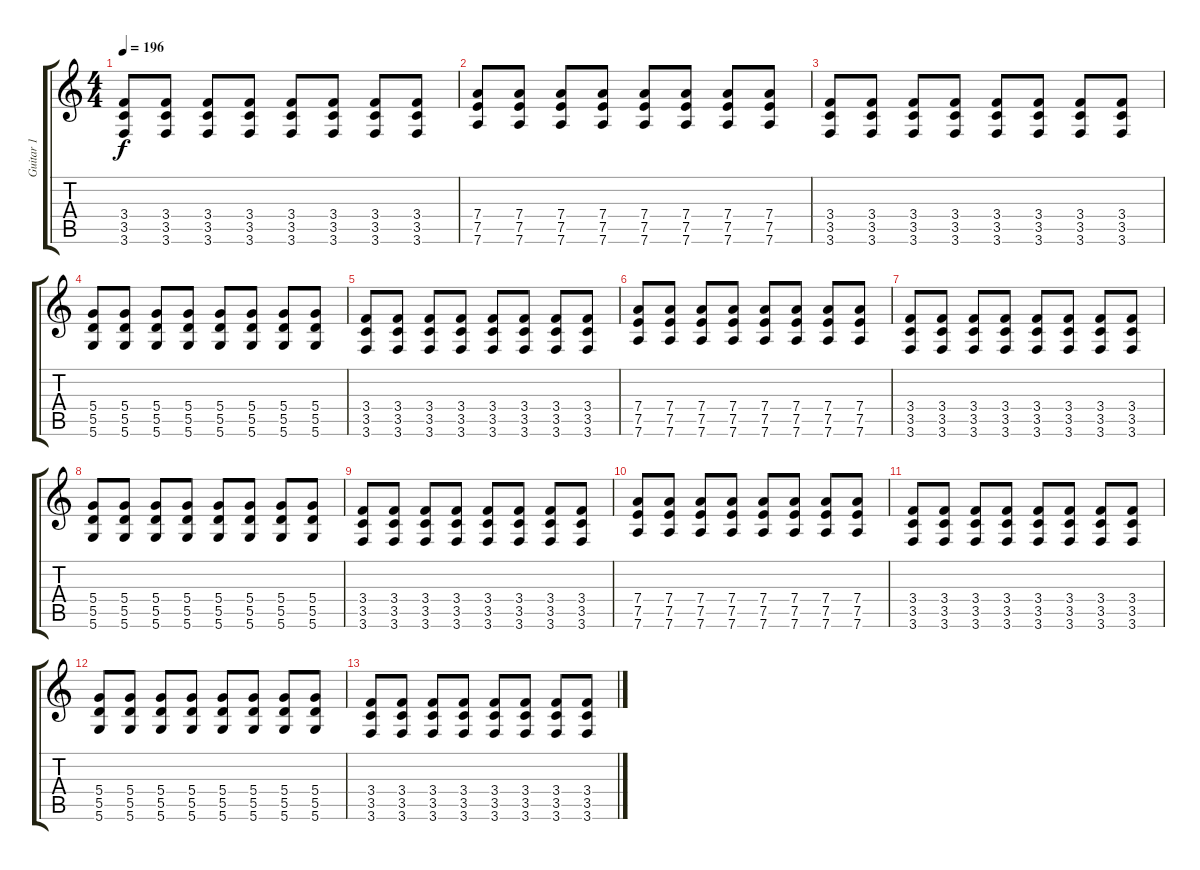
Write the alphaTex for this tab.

\track ("Guitar 1" "Guitar 1") {instrument distortionguitar}
\staff {score tabs}
\tuning (E4 B3 G3 D3 A2 D2) {hide}
\ts (4 4)
\tempo 196
\clef g2
\ks c
(3.4 3.5 3.6).8{dy f} (3.4 3.5 3.6).8 (3.4 3.5 3.6).8 (3.4 3.5 3.6).8 (3.4 3.5 3.6).8 (3.4 3.5 3.6).8 (3.4 3.5 3.6).8 (3.4 3.5 3.6).8 |
(7.4 7.5 7.6).8 (7.4 7.5 7.6).8 (7.4 7.5 7.6).8 (7.4 7.5 7.6).8 (7.4 7.5 7.6).8 (7.4 7.5 7.6).8 (7.4 7.5 7.6).8 (7.4 7.5 7.6).8 |
(3.4 3.5 3.6).8 (3.4 3.5 3.6).8 (3.4 3.5 3.6).8 (3.4 3.5 3.6).8 (3.4 3.5 3.6).8 (3.4 3.5 3.6).8 (3.4 3.5 3.6).8 (3.4 3.5 3.6).8 |
(5.4 5.5 5.6).8 (5.4 5.5 5.6).8 (5.4 5.5 5.6).8 (5.4 5.5 5.6).8 (5.4 5.5 5.6).8 (5.4 5.5 5.6).8 (5.4 5.5 5.6).8 (5.4 5.5 5.6).8 |
(3.4 3.5 3.6).8 (3.4 3.5 3.6).8 (3.4 3.5 3.6).8 (3.4 3.5 3.6).8 (3.4 3.5 3.6).8 (3.4 3.5 3.6).8 (3.4 3.5 3.6).8 (3.4 3.5 3.6).8 |
(7.4 7.5 7.6).8 (7.4 7.5 7.6).8 (7.4 7.5 7.6).8 (7.4 7.5 7.6).8 (7.4 7.5 7.6).8 (7.4 7.5 7.6).8 (7.4 7.5 7.6).8 (7.4 7.5 7.6).8 |
(3.4 3.5 3.6).8 (3.4 3.5 3.6).8 (3.4 3.5 3.6).8 (3.4 3.5 3.6).8 (3.4 3.5 3.6).8 (3.4 3.5 3.6).8 (3.4 3.5 3.6).8 (3.4 3.5 3.6).8 |
(5.4 5.5 5.6).8 (5.4 5.5 5.6).8 (5.4 5.5 5.6).8 (5.4 5.5 5.6).8 (5.4 5.5 5.6).8 (5.4 5.5 5.6).8 (5.4 5.5 5.6).8 (5.4 5.5 5.6).8 |
(3.4 3.5 3.6).8 (3.4 3.5 3.6).8 (3.4 3.5 3.6).8 (3.4 3.5 3.6).8 (3.4 3.5 3.6).8 (3.4 3.5 3.6).8 (3.4 3.5 3.6).8 (3.4 3.5 3.6).8 |
(7.4 7.5 7.6).8 (7.4 7.5 7.6).8 (7.4 7.5 7.6).8 (7.4 7.5 7.6).8 (7.4 7.5 7.6).8 (7.4 7.5 7.6).8 (7.4 7.5 7.6).8 (7.4 7.5 7.6).8 |
(3.4 3.5 3.6).8 (3.4 3.5 3.6).8 (3.4 3.5 3.6).8 (3.4 3.5 3.6).8 (3.4 3.5 3.6).8 (3.4 3.5 3.6).8 (3.4 3.5 3.6).8 (3.4 3.5 3.6).8 |
(5.4 5.5 5.6).8 (5.4 5.5 5.6).8 (5.4 5.5 5.6).8 (5.4 5.5 5.6).8 (5.4 5.5 5.6).8 (5.4 5.5 5.6).8 (5.4 5.5 5.6).8 (5.4 5.5 5.6).8 |
(3.4 3.5 3.6).8 (3.4 3.5 3.6).8 (3.4 3.5 3.6).8 (3.4 3.5 3.6).8 (3.4 3.5 3.6).8 (3.4 3.5 3.6).8 (3.4 3.5 3.6).8 (3.4 3.5 3.6).8
